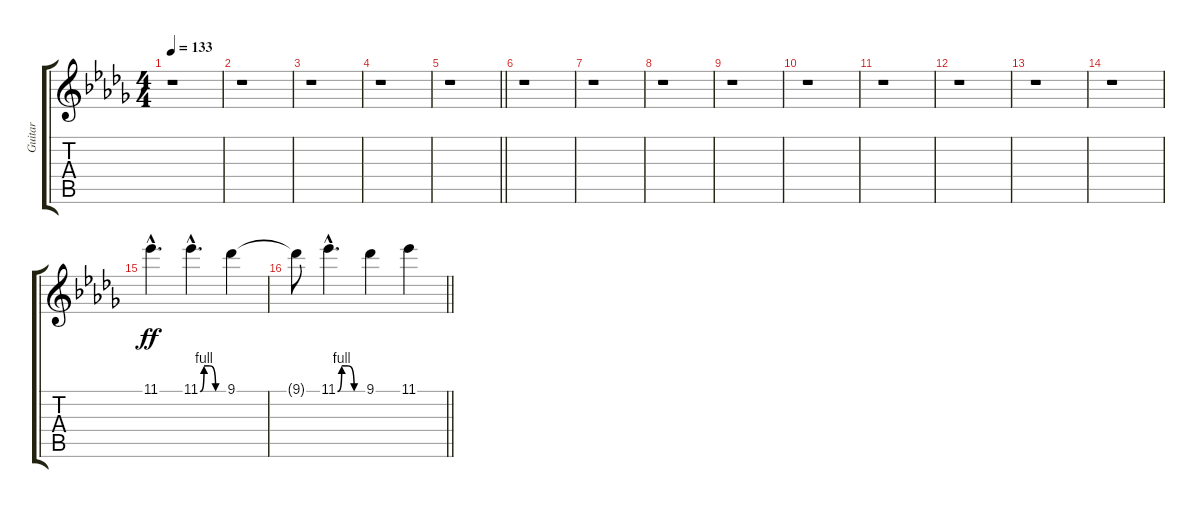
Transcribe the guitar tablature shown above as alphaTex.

\track ("Guitar" "Guitar") {instrument acousticguitarsteel}
\staff {score tabs}
\tuning (E4 B3 G3 D3 A2 E2) {hide}
\ts (4 4)
\tempo 133
\clef g2
\ks db
r.1{dy pp} |
r.1 |
r.1 |
r.1 |
\barLineRight lightlight
r.1 |
r.1 |
r.1 |
r.1 |
r.1 |
r.1 |
r.1 |
r.1 |
r.1 |
r.1 |
11.1{hac}.4{d dy ff} 11.1{be (custom 0 0 10 4 25 4 40 0 60 0) hac}.4{d} 9.1.4 |
\barLineRight lightlight
9.1{t}.8 11.1{be (custom 0 0 10 4 25 4 40 0 60 0) hac}.4{d} 9.1.4 11.1.4
